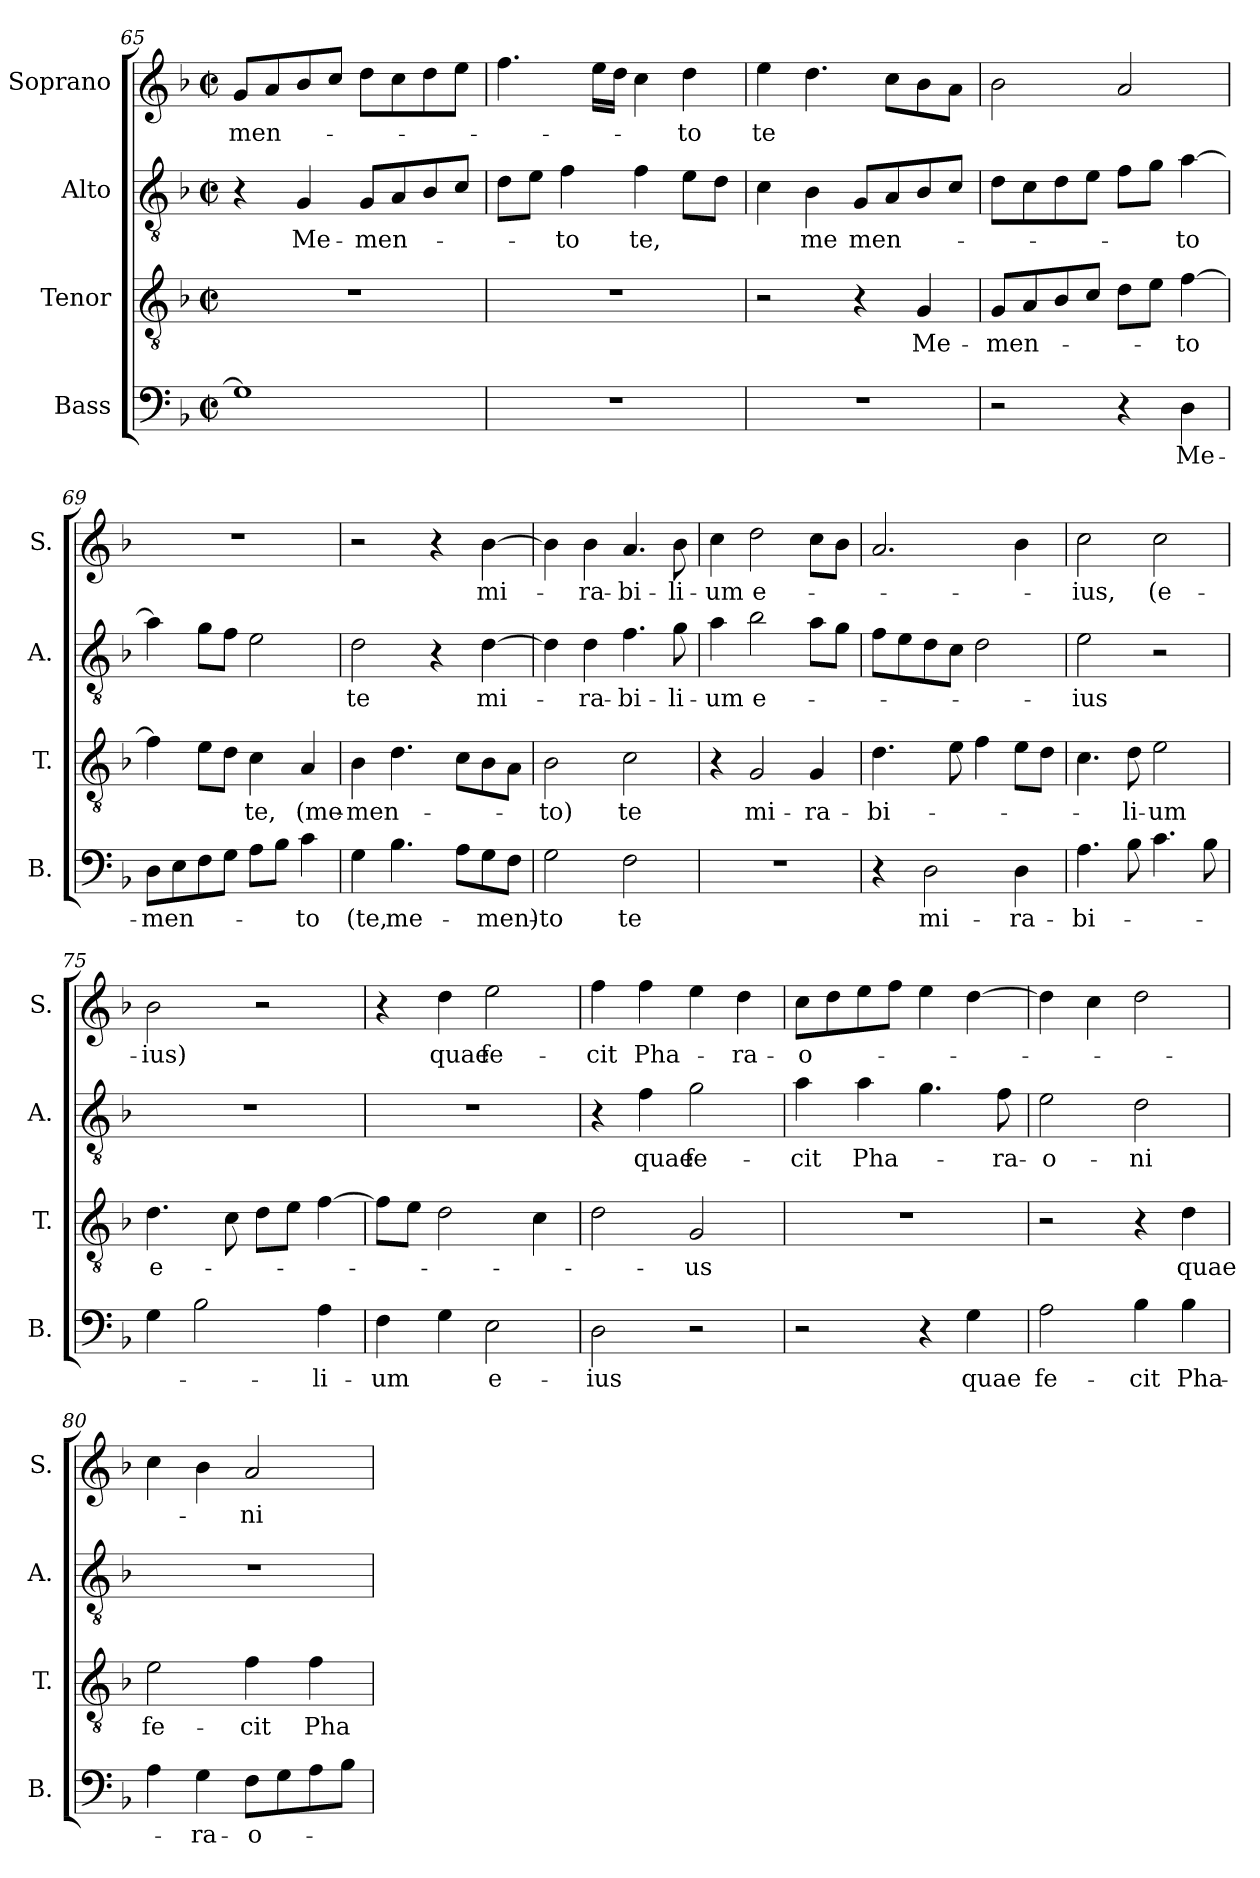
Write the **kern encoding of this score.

**kern	**text	**kern	**text	**kern	**text	**kern	**text
*part4	*part4	*part3	*part3	*part2	*part2	*part1	*part1
*staff4	*staff4	*staff3	*staff3	*staff2	*staff2	*staff1	*staff1
*I"Bass	*	*I"Tenor	*	*I"Alto	*	*I"Soprano	*
*I'B.	*	*I'T.	*	*I'A.	*	*I'S.	*
*clefF4	*	*clefGv2	*	*clefGv2	*	*clefG2	*
*k[b-]	*	*k[b-]	*	*k[b-]	*	*k[b-]	*
*M2/2	*	*M2/2	*	*M2/2	*	*M2/2	*
*met(c|)	*	*met(c|)	*	*met(c|)	*	*met(c|)	*
=65	=65	=65	=65	=65	=65	=65	=65
!	!	!	!	!	!	!	!LO:LY:b
1G]	.	1r	.	4r	.	8g/L	-men-
.	.	.	.	.	.	8a/	.
!	!	!	!	!	!LO:LY:b	!	!
.	.	.	.	4G/	Me-	8b-/	.
.	.	.	.	.	.	8cc/J	.
!	!	!	!	!	!LO:LY:b	!	!
.	.	.	.	8G/L	-men-	8dd\L	.
.	.	.	.	8A/	.	8cc\	.
.	.	.	.	8B-/	.	8dd\	.
.	.	.	.	8c/J	.	8ee\J	.
=66	=66	=66	=66	=66	=66	=66	=66
1r	.	1r	.	8d\L	.	4.ff\	.
.	.	.	.	8e\J	.	.	.
!	!	!	!	!	!LO:LY:b	!	!
.	.	.	.	4f\	-to	.	.
.	.	.	.	.	.	16ee\LL	.
.	.	.	.	.	.	16dd\JJ	.
!	!	!	!	!	!LO:LY:b	!	!
.	.	.	.	4f\	te,	4cc\	.
!	!	!	!	!	!	!	!LO:LY:b
.	.	.	.	8e\L	.	4dd\	-to
.	.	.	.	8d\J	.	.	.
=67	=67	=67	=67	=67	=67	=67	=67
!	!	!	!	!	!	!	!LO:LY:b
1r	.	2r	.	4c\	.	4ee\	te
!	!	!	!	!	!LO:LY:b	!	!
.	.	.	.	4B-\	me	4.dd\	.
!	!	!	!	!	!LO:LY:b	!	!
.	.	4r	.	8G/L	men-	.	.
.	.	.	.	8A/	.	8cc\L	.
!	!	!	!LO:LY:b	!	!	!	!
.	.	4G/	Me-	8B-/	.	8b-\	.
.	.	.	.	8c/J	.	8a\J	.
=68	=68	=68	=68	=68	=68	=68	=68
!	!	!	!LO:LY:b	!	!	!	!
2r	.	8G/L	-men-	8d\L	.	2b-\	.
.	.	8A/	.	8c\	.	.	.
.	.	8B-/	.	8d\	.	.	.
.	.	8c/J	.	8e\J	.	.	.
4r	.	8d\L	.	8f\L	.	2a/	.
.	.	8e\J	.	8g\J	.	.	.
!	!LO:LY:b	!	!LO:LY:b	!	!LO:LY:b	!	!
4D\	Me-	[4f\	to	[4a\	-to	.	.
=69	=69	=69	=69	=69	=69	=69	=69
!	!LO:LY:b	!	!	!	!	!	!
8D\L	-men-	4f\]	.	4a\]	.	1r	.
8E\	.	.	.	.	.	.	.
8F\	.	8e\L	.	8g\L	.	.	.
8G\J	.	8d\J	.	8f\J	.	.	.
!	!	!	!LO:LY:b	!	!	!	!
8A\L	.	4c\	te,	2e\	.	.	.
8B-\J	.	.	.	.	.	.	.
!	!LO:LY:b	!	!LO:LY:b	!	!	!	!
4c\	to	4A/	(me-	.	.	.	.
=70	=70	=70	=70	=70	=70	=70	=70
!	!LO:LY:b	!	!LO:LY:b	!	!LO:LY:b	!	!
4G\	(te,	4B-\	-men-	2d\	te	2r	.
!	!LO:LY:b	!	!	!	!	!	!
4.B-\	me-	4.d\	.	.	.	.	.
.	.	.	.	4r	.	4r	.
8A\L	.	8c\L	.	.	.	.	.
!	!LO:LY:b	!	!	!	!LO:LY:b	!	!LO:LY:b
8G\	-men)-	8B-\	.	[4d\	mi-	[4b-\	mi-
8F\J	.	8A\J	.	.	.	.	.
=71	=71	=71	=71	=71	=71	=71	=71
!	!LO:LY:b	!	!LO:LY:b	!	!	!	!
2G\	-to	2B-\	-to)	4d\]	.	4b-\]	.
!	!	!	!	!	!LO:LY:b	!	!LO:LY:b
.	.	.	.	4d\	-ra-	4b-\	-ra-
!	!LO:LY:b	!	!LO:LY:b	!	!LO:LY:b	!	!LO:LY:b
2F\	te	2c\	te	4.f\	-bi-	4.a/	-bi-
!	!	!	!	!	!LO:LY:b	!	!LO:LY:b
.	.	.	.	8g\	-li-	8b-\	-li-
=72	=72	=72	=72	=72	=72	=72	=72
!	!	!	!	!	!LO:LY:b	!	!LO:LY:b
1r	.	4r	.	4a\	-um	4cc\	-um
!	!	!	!LO:LY:b	!	!LO:LY:b	!	!LO:LY:b
.	.	2G/	mi-	2b-\	e-	2dd\	e-
!	!	!	!LO:LY:b	!	!	!	!
.	.	4G/	-ra-	8a\L	.	8cc\L	.
.	.	.	.	8g\J	.	8b-\J	.
=73	=73	=73	=73	=73	=73	=73	=73
!	!	!	!LO:LY:b	!	!	!	!
4r	.	4.d\	-bi-	8f\L	.	2.a/	.
.	.	.	.	8e\	.	.	.
!	!LO:LY:b	!	!	!	!	!	!
2D\	mi-	.	.	8d\	.	.	.
.	.	8e\	.	8c\J	.	.	.
.	.	4f\	.	2d\	.	.	.
!	!LO:LY:b	!	!	!	!	!	!
4D\	-ra-	8e\L	.	.	.	4b-\	.
.	.	8d\J	.	.	.	.	.
=74	=74	=74	=74	=74	=74	=74	=74
!	!LO:LY:b	!	!	!	!LO:LY:b	!	!LO:LY:b
4.A\	-bi-	4.c\	.	2e\	-ius	2cc\	-ius,
!	!	!	!LO:LY:b	!	!	!	!
8B-\	.	8d\	-li-	.	.	.	.
!	!	!	!LO:LY:b	!	!	!	!LO:LY:b
4.c\	.	2e\	-um	2r	.	2cc\	(e-
8B-\	.	.	.	.	.	.	.
=75	=75	=75	=75	=75	=75	=75	=75
!	!	!	!LO:LY:b	!	!	!	!LO:LY:b
4G\	.	4.d\	e-	1r	.	2b-\	-ius)
2B-\	.	.	.	.	.	.	.
.	.	8c\	.	.	.	.	.
.	.	8d\L	.	.	.	2r	.
.	.	8e\J	.	.	.	.	.
!	!LO:LY:b	!	!	!	!	!	!
4A\	-li-	[4f\	.	.	.	.	.
=76	=76	=76	=76	=76	=76	=76	=76
!	!LO:LY:b	!	!	!	!	!	!
4F\	-um	8f\L]	.	1r	.	4r	.
.	.	8e\J	.	.	.	.	.
!	!	!	!	!	!	!	!LO:LY:b
4G\	.	2d\	.	.	.	4dd\	quae
!	!LO:LY:b	!	!	!	!	!	!LO:LY:b
2E\	e-	.	.	.	.	2ee\	fe-
.	.	4c\	.	.	.	.	.
=77	=77	=77	=77	=77	=77	=77	=77
!	!LO:LY:b	!	!	!	!	!	!LO:LY:b
2D\	-ius	2d\	.	4r	.	4ff\	-cit
!	!	!	!	!	!LO:LY:b	!	!LO:LY:b
.	.	.	.	4f\	quae	4ff\	Pha-
!	!	!	!LO:LY:b	!	!LO:LY:b	!	!
2r	.	2G/	-us	2g\	fe-	4ee\	.
!	!	!	!	!	!	!	!LO:LY:b
.	.	.	.	.	.	4dd\	-ra-
=78	=78	=78	=78	=78	=78	=78	=78
!	!	!	!	!	!LO:LY:b	!	!LO:LY:b
2r	.	1r	.	4a\	-cit	8cc\L	-o-
.	.	.	.	.	.	8dd\	.
!	!	!	!	!	!LO:LY:b	!	!
.	.	.	.	4a\	Pha-	8ee\	.
.	.	.	.	.	.	8ff\J	.
4r	.	.	.	4.g\	.	4ee\	.
!	!LO:LY:b	!	!	!	!	!	!
4G\	quae	.	.	.	.	[4dd\	.
!	!	!	!	!	!LO:LY:b	!	!
.	.	.	.	8f\	-ra-	.	.
=79	=79	=79	=79	=79	=79	=79	=79
!	!LO:LY:b	!	!	!	!LO:LY:b	!	!
2A\	fe-	2r	.	2e\	-o-	4dd\]	.
.	.	.	.	.	.	4cc\	.
!	!LO:LY:b	!	!	!	!LO:LY:b	!	!
4B-\	-cit	4r	.	2d\	-ni	2dd\	.
!	!LO:LY:b	!	!LO:LY:b	!	!	!	!
4B-\	Pha-	4d\	quae	.	.	.	.
=80	=80	=80	=80	=80	=80	=80	=80
!	!	!	!LO:LY:b	!	!	!	!
4A\	.	2e\	fe-	1r	.	4cc\	.
!	!LO:LY:b	!	!	!	!	!	!
4G\	-ra-	.	.	.	.	4b-\	.
!	!LO:LY:b	!	!LO:LY:b	!	!	!	!LO:LY:b
8F\L	-o-	4f\	-cit	.	.	2a/	-ni
8G\	.	.	.	.	.	.	.
!	!	!	!LO:LY:b	!	!	!	!
8A\	.	4f\	Pha-	.	.	.	.
8B-\J	.	.	.	.	.	.	.
=	=	=	=	=	=	=	=
*-	*-	*-	*-	*-	*-	*-	*-
